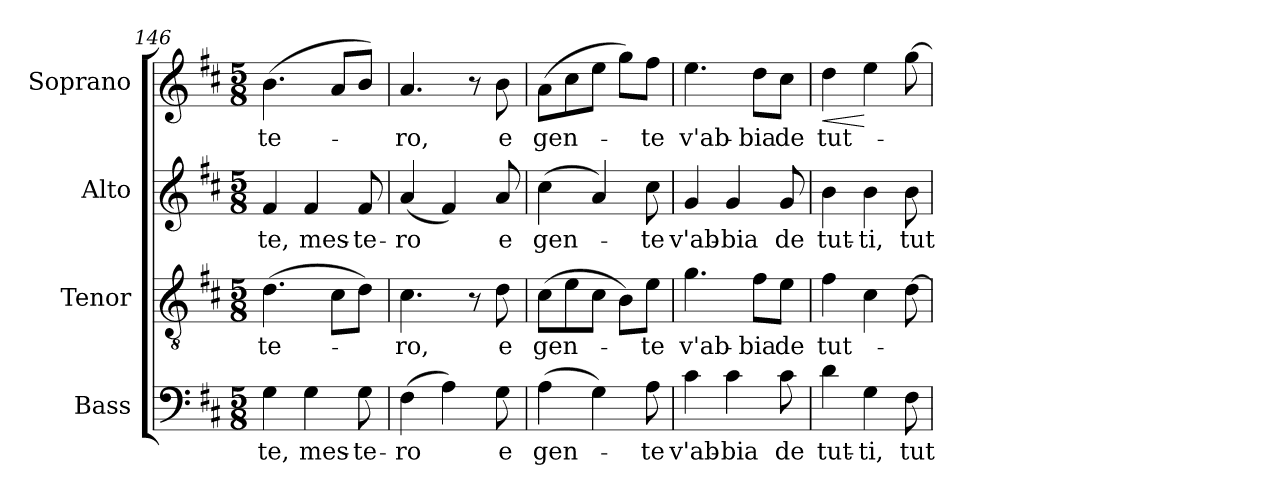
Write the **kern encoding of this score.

**kern	**text	**kern	**text	**kern	**text	**kern	**text	**dynam
*part4	*part4	*part3	*part3	*part2	*part2	*part1	*part1	*part1
*staff4	*staff4	*staff3	*staff3	*staff2	*staff2	*staff1	*staff1	*staff1
*I"Bass	*	*I"Tenor	*	*I"Alto	*	*I"Soprano	*	*
*I'B.	*	*I'T.	*	*I'A.	*	*I'S.	*	*
*clefF4	*	*clefGv2	*	*clefG2	*	*clefG2	*	*
*	*	*ITrd7c12	*	*	*	*	*	*
*k[f#c#]	*	*k[f#c#]	*	*k[f#c#]	*	*k[f#c#]	*	*
*D:	*	*D:	*	*D:	*	*D:	*	*
*M5/8	*	*M5/8	*	*M5/8	*	*M5/8	*	*
=146	=146	=146	=146	=146	=146	=146	=146	=146
!	!LO:LY:b:color=#000000	!	!	!	!	!	!	!
!	!	!	!LO:LY:b:color=#000000	!	!	!	!	!
!	!	!	!	!	!LO:LY:b:color=#000000	!	!	!
!	!	!	!	!	!	!	!LO:LY:b:color=#000000	!
4Gi\	-te,	(4.Di\	-te-	4f#i/	-te,	(4.bi\	-te-	.
!	!LO:LY:b:color=#000000	!	!	!	!	!	!	!
!	!	!	!	!	!LO:LY:b:color=#000000	!	!	!
4Gi\	mes-	.	.	4f#i/	mes-	.	.	.
.	.	8C#i\L	.	.	.	8ai/L	.	.
!	!LO:LY:b:color=#000000	!	!	!	!	!	!	!
!	!	!	!	!	!LO:LY:b:color=#000000	!	!	!
8Gi\	-te-	8Di\J)	.	8f#i/	-te-	8bi/J)	.	.
=147	=147	=147	=147	=147	=147	=147	=147	=147
!	!LO:LY:b:color=#000000	!	!	!	!	!	!	!
!	!	!	!LO:LY:b:color=#000000	!	!	!	!	!
!	!	!	!	!	!LO:LY:b:color=#000000	!	!	!
!	!	!	!	!	!	!	!LO:LY:b:color=#000000	!
(4F#i\	-ro	4.C#i\	-ro,	(4ai/	-ro	4.ai/	-ro,	.
4Ai\)	.	.	.	4f#i/)	.	.	.	.
.	.	8r	.	.	.	8r	.	.
!	!LO:LY:b:color=#000000	!	!	!	!	!	!	!
!	!	!	!LO:LY:b:color=#000000	!	!	!	!	!
!	!	!	!	!	!LO:LY:b:color=#000000	!	!	!
!	!	!	!	!	!	!	!LO:LY:b:color=#000000	!
8Gi\	e	8Di\	e	8ai/	e	8bi\	e	.
=148	=148	=148	=148	=148	=148	=148	=148	=148
!	!LO:LY:b:color=#000000	!	!	!	!	!	!	!
!	!	!	!LO:LY:b:color=#000000	!	!	!	!	!
!	!	!	!	!	!LO:LY:b:color=#000000	!	!	!
!	!	!	!	!	!	!	!LO:LY:b:color=#000000	!
(4Ai\	gen-	(8C#i\L	gen-	(4cc#i\	gen-	(8ai\L	gen-	.
.	.	8Ei\	.	.	.	8cc#i\	.	.
4Gi\)	.	8C#i\J	.	4ai/)	.	8eei\J	.	.
.	.	8BBi\L)	.	.	.	8ggi\L)	.	.
!	!LO:LY:b:color=#000000	!	!	!	!	!	!	!
!	!	!	!LO:LY:b:color=#000000	!	!	!	!	!
!	!	!	!	!	!LO:LY:b:color=#000000	!	!	!
!	!	!	!	!	!	!	!LO:LY:b:color=#000000	!
8Ai\	-te	8Ei\J	-te	8cc#i\	-te	8ff#i\J	-te	.
=149	=149	=149	=149	=149	=149	=149	=149	=149
!	!LO:LY:b:color=#000000	!	!	!	!	!	!	!
!	!	!	!LO:LY:b:color=#000000	!	!	!	!	!
!	!	!	!	!	!LO:LY:b:color=#000000	!	!	!
!	!	!	!	!	!	!	!LO:LY:b:color=#000000	!
4c#i\	v'ab-	4.Gi\	v'ab-	4gi/	v'ab-	4.eei\	v'ab-	.
!	!LO:LY:b:color=#000000	!	!	!	!	!	!	!
!	!	!	!	!	!LO:LY:b:color=#000000	!	!	!
4c#i\	-bia	.	.	4gi/	-bia	.	.	.
!	!	!	!LO:LY:b:color=#000000	!	!	!	!	!
!	!	!	!	!	!	!	!LO:LY:b:color=#000000	!
.	.	8F#i\L	-bia	.	.	8ddi\L	-bia	.
!	!LO:LY:b:color=#000000	!	!	!	!	!	!	!
!	!	!	!LO:LY:b:color=#000000	!	!	!	!	!
!	!	!	!	!	!LO:LY:b:color=#000000	!	!	!
!	!	!	!	!	!	!	!LO:LY:b:color=#000000	!
8c#i\	de	8Ei\J	de	8gi/	de	8cc#i\J	de	.
=150	=150	=150	=150	=150	=150	=150	=150	=150
!	!LO:LY:b:color=#000000	!	!	!	!	!	!	!
!	!	!	!LO:LY:b:color=#000000	!	!	!	!	!
!	!	!	!	!	!LO:LY:b:color=#000000	!	!	!
!	!	!	!	!	!	!	!LO:LY:b:color=#000000	!LO:HP:b
4di\	tut-	4F#i\	tut-	4bi\	tut-	4ddi\	tut-	<
!	!LO:LY:b:color=#000000	!	!	!	!	!	!	!
!	!	!	!	!	!LO:LY:b:color=#000000	!	!	!
4Gi\	-ti,	4C#i\	.	4bi\	-ti,	4eei\	.	[
!	!LO:LY:b:color=#000000	!	!	!	!	!	!	!
!	!	!	!	!	!LO:LY:b:color=#000000	!	!	!
8F#i\	tut-	[>8Di\	.	8bi\	tut-	[>8ggi\	.	.
=	=	=	=	=	=	=	=	=
*-	*-	*-	*-	*-	*-	*-	*-	*-
